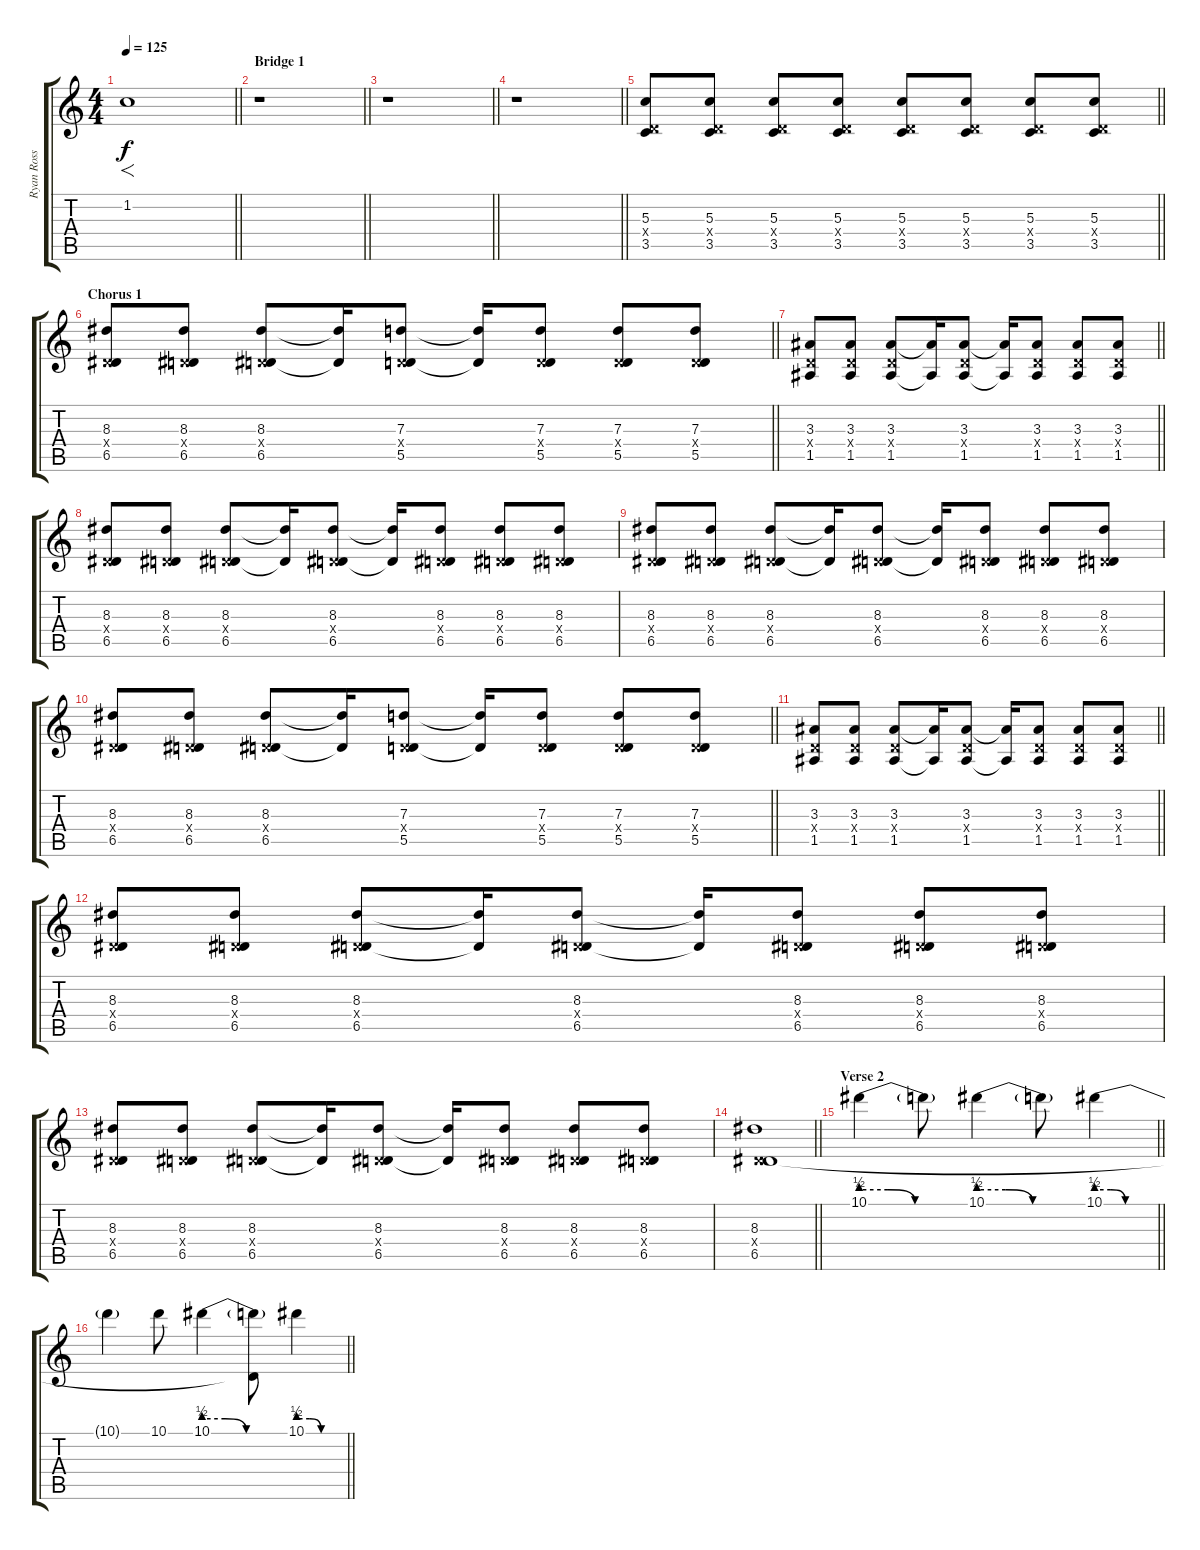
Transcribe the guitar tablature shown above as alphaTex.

\track ("Ryan Ross (Lead Guitar and Piano)" "Ryan Ross ") {instrument overdrivenguitar}
\staff {score tabs}
\tuning (E4 B3 G3 D3 A2 E2) {hide}
\ts (4 4)
\tempo 125
\clef g2
\barLineRight lightlight
\ks c
1.2.1{f dy f} |
\section ("" "Bridge 1")
\barLineRight lightlight
r.1 |
\barLineRight lightlight
r.1 |
\barLineRight lightlight
r.1 |
\barLineRight lightlight
(5.3 0.4{x} 3.5).8{volume 12} (5.3 0.4{x} 3.5).8 (5.3 0.4{x} 3.5).8 (5.3 0.4{x} 3.5).8 (5.3 0.4{x} 3.5).8 (5.3 0.4{x} 3.5).8 (5.3 0.4{x} 3.5).8 (5.3 0.4{x} 3.5).8 |
\section ("" "Chorus 1")
\barLineRight lightlight
(8.3 0.4{x} 6.5).8 (8.3 0.4{x} 6.5).8 (8.3 0.4{x} 6.5).8 (8.3{t} 6.5{t}).16 (7.3 0.4{x} 5.5).8 (7.3{t} 5.5{t}).16 (7.3 0.4{x} 5.5).8 (7.3 0.4{x} 5.5).8 (7.3 0.4{x} 5.5).8 |
\barLineRight lightlight
(3.3 0.4{x} 1.5).8 (3.3 0.4{x} 1.5).8 (3.3 0.4{x} 1.5).8 (3.3{t} 1.5{t}).16 (3.3 0.4{x} 1.5).8 (3.3{t} 1.5{t}).16 (3.3 0.4{x} 1.5).8 (3.3 0.4{x} 1.5).8 (3.3 0.4{x} 1.5).8 |
(8.3 0.4{x} 6.5).8 (8.3 0.4{x} 6.5).8 (8.3 0.4{x} 6.5).8 (8.3{t} 6.5{t}).16 (8.3 0.4{x} 6.5).8 (8.3{t} 6.5{t}).16 (8.3 0.4{x} 6.5).8 (8.3 0.4{x} 6.5).8 (8.3 0.4{x} 6.5).8 |
(8.3 0.4{x} 6.5).8 (8.3 0.4{x} 6.5).8 (8.3 0.4{x} 6.5).8 (8.3{t} 6.5{t}).16 (8.3 0.4{x} 6.5).8 (8.3{t} 6.5{t}).16 (8.3 0.4{x} 6.5).8 (8.3 0.4{x} 6.5).8 (8.3 0.4{x} 6.5).8 |
\barLineRight lightlight
(8.3 0.4{x} 6.5).8 (8.3 0.4{x} 6.5).8 (8.3 0.4{x} 6.5).8 (8.3{t} 6.5{t}).16 (7.3 0.4{x} 5.5).8 (7.3{t} 5.5{t}).16 (7.3 0.4{x} 5.5).8 (7.3 0.4{x} 5.5).8 (7.3 0.4{x} 5.5).8 |
\barLineRight lightlight
(3.3 0.4{x} 1.5).8 (3.3 0.4{x} 1.5).8 (3.3 0.4{x} 1.5).8 (3.3{t} 1.5{t}).16 (3.3 0.4{x} 1.5).8 (3.3{t} 1.5{t}).16 (3.3 0.4{x} 1.5).8 (3.3 0.4{x} 1.5).8 (3.3 0.4{x} 1.5).8 |
(8.3 0.4{x} 6.5).8 (8.3 0.4{x} 6.5).8 (8.3 0.4{x} 6.5).8 (8.3{t} 6.5{t}).16 (8.3 0.4{x} 6.5).8 (8.3{t} 6.5{t}).16 (8.3 0.4{x} 6.5).8 (8.3 0.4{x} 6.5).8 (8.3 0.4{x} 6.5).8 |
(8.3 0.4{x} 6.5).8 (8.3 0.4{x} 6.5).8 (8.3 0.4{x} 6.5).8 (8.3{t} 6.5{t}).16 (8.3 0.4{x} 6.5).8 (8.3{t} 6.5{t}).16 (8.3 0.4{x} 6.5).8 (8.3 0.4{x} 6.5).8 (8.3 0.4{x} 6.5).8 |
\barLineRight lightlight
(8.3 0.4{x} 6.5).1 |
\section ("" "Verse 2")
\barLineRight lightlight
10.1{be (custom 0 2 15 2 30 0 60 0)}.4 10.1{t}.8 10.1{be (custom 0 2 15 2 30 0 60 0)}.4 10.1{t}.8 10.1{be (custom 0 2 15 2 30 0 60 0)}.4 |
\barLineRight lightlight
10.1{t}.4 10.1.8 10.1{be (custom 0 2 15 2 30 0 60 0)}.4 (10.1{t} 0.4{t}).8 10.1{be (custom 0 2 15 2 30 0 60 0)}.4
